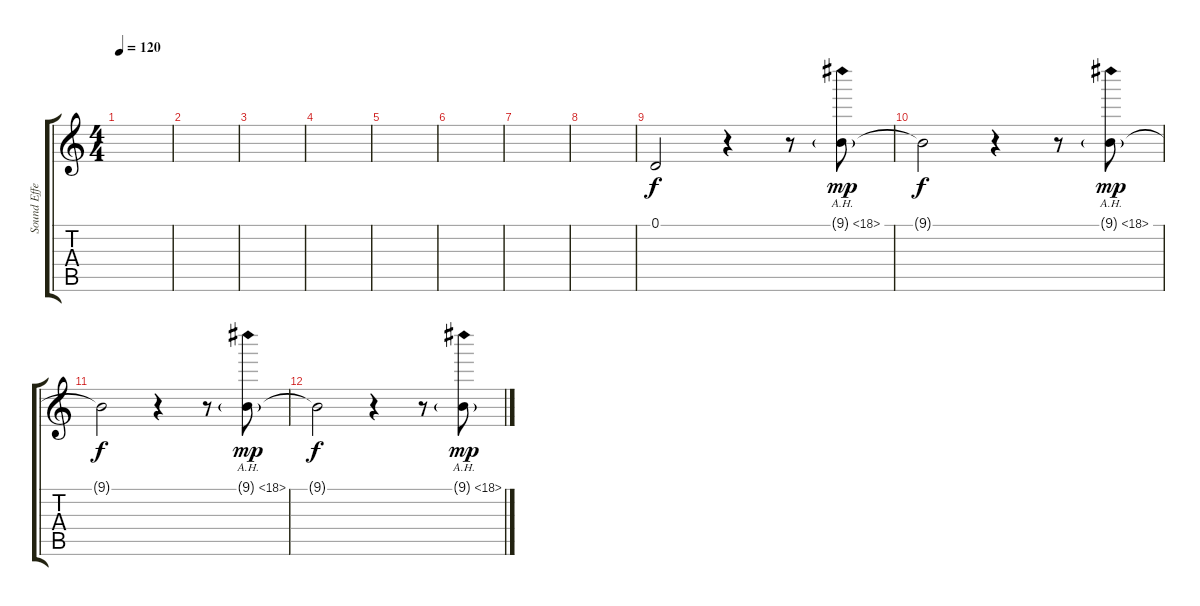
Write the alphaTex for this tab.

\track ("Sound Effect" "Sound Effe") {instrument marimba}
\staff {score tabs}
\tuning (D4 A3 F3 C3 G2 C2) {hide}
\ts (4 4)
\tempo 120
\clef g2
\ks c
|
|
|
|
|
|
|
|
0.1.2 r.4 r.8{volume 15 instrument distortionguitar} 9.1{ah 9 g}.8{dy mp volume 5} |
9.1{t}.2{dy f} r.4 r.8{volume 15 instrument distortionguitar} 9.1{ah 9 g}.8{dy mp volume 5} |
9.1{t}.2{dy f} r.4 r.8{volume 15 instrument distortionguitar} 9.1{ah 9 g}.8{dy mp volume 5} |
9.1{t}.2{dy f} r.4 r.8{volume 15 instrument distortionguitar} 9.1{ah 9 g}.8{dy mp volume 5}
